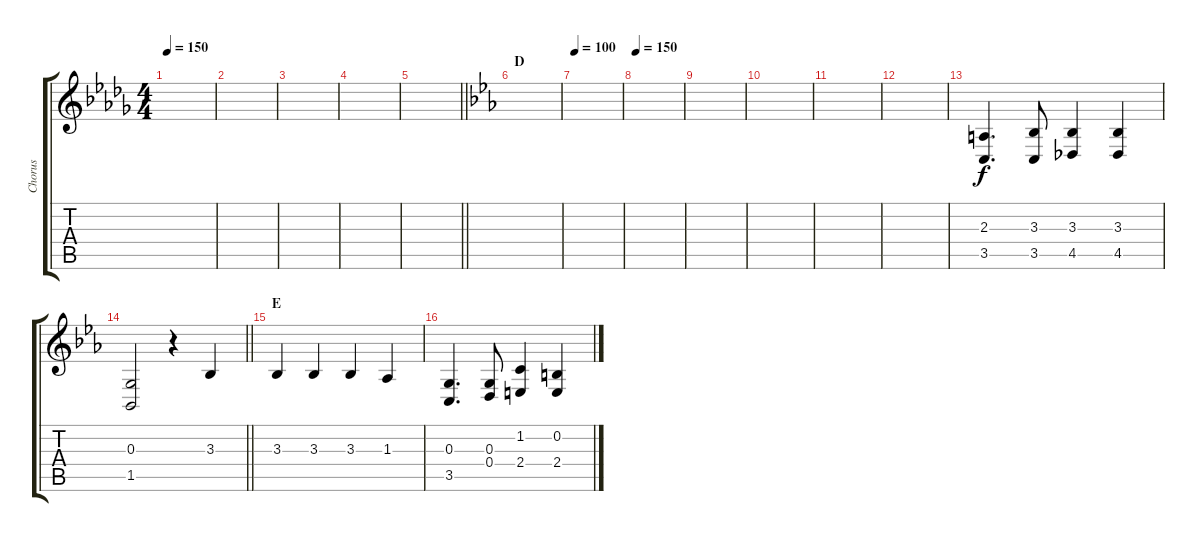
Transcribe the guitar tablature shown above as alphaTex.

\track ("Chorus" "Chorus") {instrument altosax}
\staff {score tabs}
\tuning (E4 B3 G3 D3 A2 E2) {hide}
\ts (4 4)
\tempo 150
\clef g2
\ks db
|
|
|
|
\barLineRight lightlight
|
\section ("" "D")
\ks eb
|
\tempo 100
|
\tempo 150
|
|
|
|
|
(2.3 3.5).4{d} (3.3 3.5).8 (3.3 4.5).4 (3.3 4.5).4 |
\barLineRight lightlight
(0.3 1.5).2 r.4 3.3.4 |
\section ("" "E")
3.3.4 3.3.4 3.3.4 1.3.4 |
(0.3 3.5).4{d} (0.3 0.4).8 (1.2 2.4).4 (0.2 2.4).4
